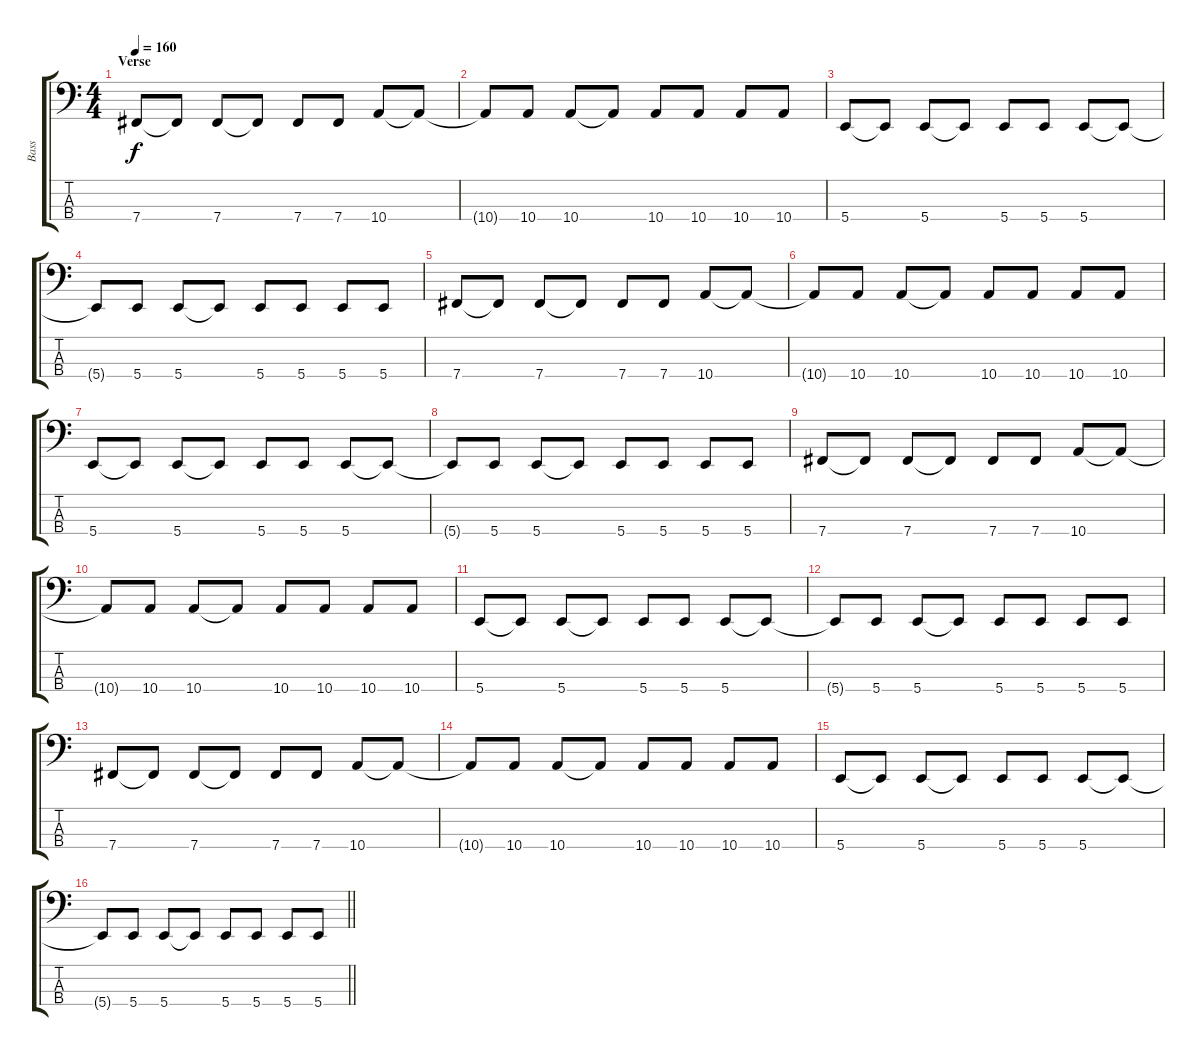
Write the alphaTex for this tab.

\track ("Bass" "Bass") {instrument electricbassfinger}
\staff {score tabs}
\tuning (E2 B1 Gb1 B0) {hide}
\ts (4 4)
\section ("" "Verse")
\tempo 160
\clef f4
\ks c
7.4.8{dy f} 7.4{t}.8 7.4.8 7.4{t}.8 7.4.8 7.4.8 10.4.8 10.4{t}.8 |
10.4{t}.8 10.4.8 10.4.8 10.4{t}.8 10.4.8 10.4.8 10.4.8 10.4.8 |
5.4.8 5.4{t}.8 5.4.8 5.4{t}.8 5.4.8 5.4.8 5.4.8 5.4{t}.8 |
5.4{t}.8 5.4.8 5.4.8 5.4{t}.8 5.4.8 5.4.8 5.4.8 5.4.8 |
7.4.8 7.4{t}.8 7.4.8 7.4{t}.8 7.4.8 7.4.8 10.4.8 10.4{t}.8 |
10.4{t}.8 10.4.8 10.4.8 10.4{t}.8 10.4.8 10.4.8 10.4.8 10.4.8 |
5.4.8 5.4{t}.8 5.4.8 5.4{t}.8 5.4.8 5.4.8 5.4.8 5.4{t}.8 |
5.4{t}.8 5.4.8 5.4.8 5.4{t}.8 5.4.8 5.4.8 5.4.8 5.4.8 |
7.4.8 7.4{t}.8 7.4.8 7.4{t}.8 7.4.8 7.4.8 10.4.8 10.4{t}.8 |
10.4{t}.8 10.4.8 10.4.8 10.4{t}.8 10.4.8 10.4.8 10.4.8 10.4.8 |
5.4.8 5.4{t}.8 5.4.8 5.4{t}.8 5.4.8 5.4.8 5.4.8 5.4{t}.8 |
5.4{t}.8 5.4.8 5.4.8 5.4{t}.8 5.4.8 5.4.8 5.4.8 5.4.8 |
7.4.8 7.4{t}.8 7.4.8 7.4{t}.8 7.4.8 7.4.8 10.4.8 10.4{t}.8 |
10.4{t}.8 10.4.8 10.4.8 10.4{t}.8 10.4.8 10.4.8 10.4.8 10.4.8 |
5.4.8 5.4{t}.8 5.4.8 5.4{t}.8 5.4.8 5.4.8 5.4.8 5.4{t}.8 |
\barLineRight lightlight
5.4{t}.8 5.4.8 5.4.8 5.4{t}.8 5.4.8 5.4.8 5.4.8 5.4.8
